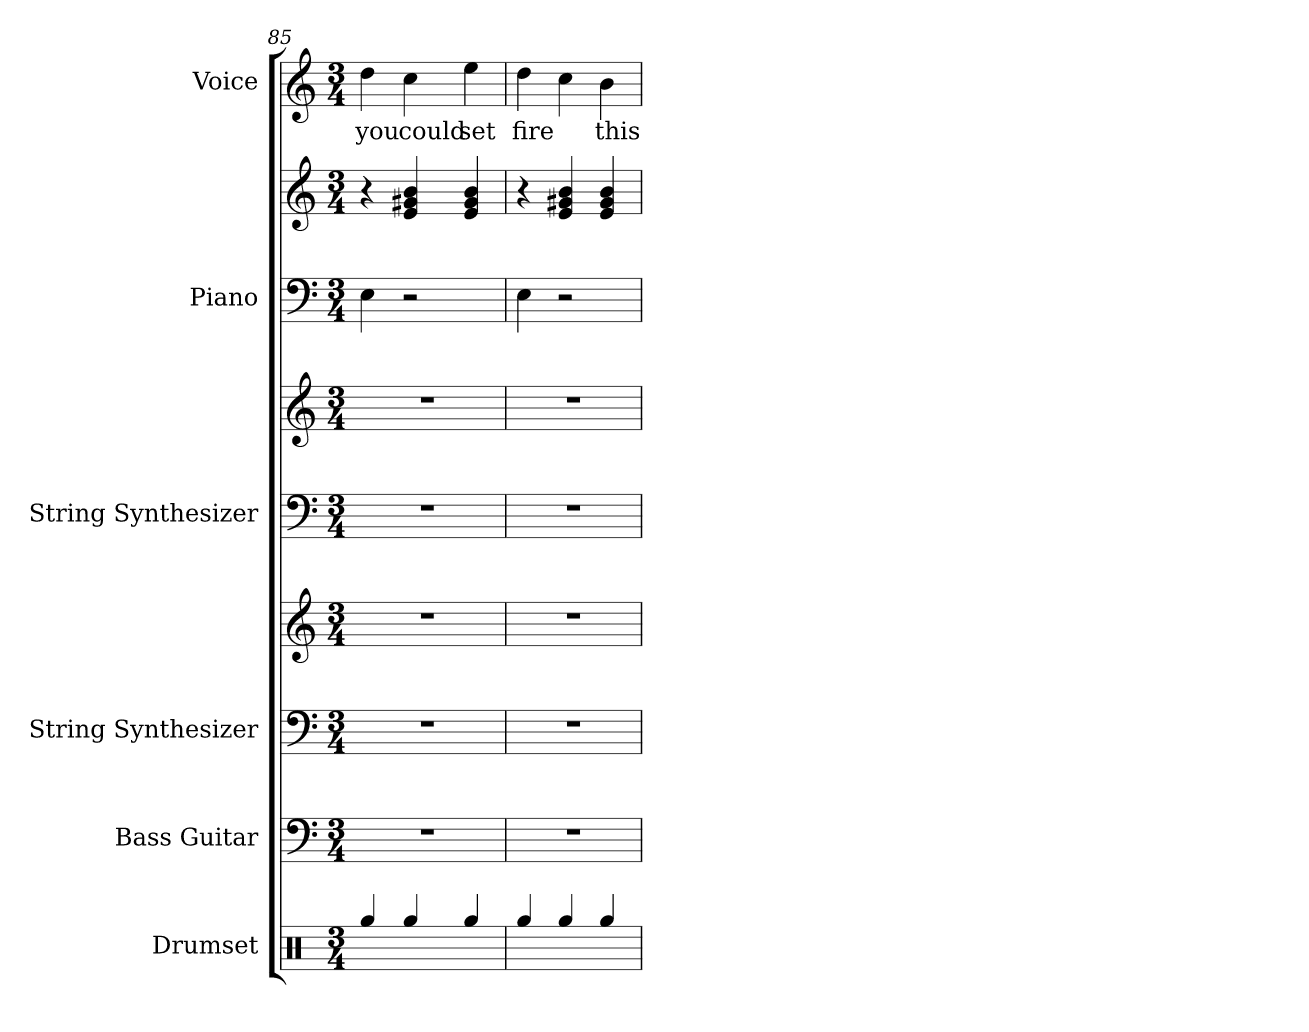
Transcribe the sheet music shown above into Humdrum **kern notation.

**kern	**kern	**kern	**kern	**kern	**kern	**kern	**kern	**kern	**text
*part6	*part5	*part4	*part4	*part3	*part3	*part2	*part2	*part1	*part1
*staff9	*staff8	*staff7	*staff6	*staff5	*staff4	*staff3	*staff2	*staff1	*staff1
*I"Drumset	*I"Bass Guitar	*I"String Synthesizer	*	*I"String Synthesizer	*	*I"Piano	*	*I"Voice	*
*I'D. Set	*I'B. Guit.	*I'Synth.	*	*I'Synth.	*	*I'Pno.	*	*I'Vo.	*
*clefX	*clefF4	*clefF4	*clefG2	*clefF4	*clefG2	*clefF4	*clefG2	*clefG2	*
*	*ITrd7c12	*	*	*	*	*	*	*	*
*k[]	*k[]	*k[]	*k[]	*k[]	*k[]	*k[]	*k[]	*k[]	*
*M3/4	*M3/4	*M3/4	*M3/4	*M3/4	*M3/4	*M3/4	*M3/4	*M3/4	*
=85	=85	=85	=85	=85	=85	=85	=85	=85	=85
!	!	!	!	!	!	!	!	!	!LO:LY:b
4Rgg/	2.r	2.r	2.r	2.r	2.r	4E\	4r	4dd\	you
!	!	!	!	!	!	!	!	!	!LO:LY:b
4Rgg/	.	.	.	.	.	2r	4e/ 4g#X/ 4b/	4cc\	could
!	!	!	!	!	!	!	!	!	!LO:LY:b
4Rgg/	.	.	.	.	.	.	4e/ 4g#/ 4b/	4ee\	set
=86	=86	=86	=86	=86	=86	=86	=86	=86	=86
!	!	!	!	!	!	!	!	!	!LO:LY:b
4Rgg/	2.r	2.r	2.r	2.r	2.r	4E\	4r	4dd\	fire
4Rgg/	.	.	.	.	.	2r	4e/ 4g#X/ 4b/	4cc\	.
!	!	!	!	!	!	!	!	!	!LO:LY:b
4Rgg/	.	.	.	.	.	.	4e/ 4g#/ 4b/	4b\	this
=	=	=	=	=	=	=	=	=	=
*-	*-	*-	*-	*-	*-	*-	*-	*-	*-
